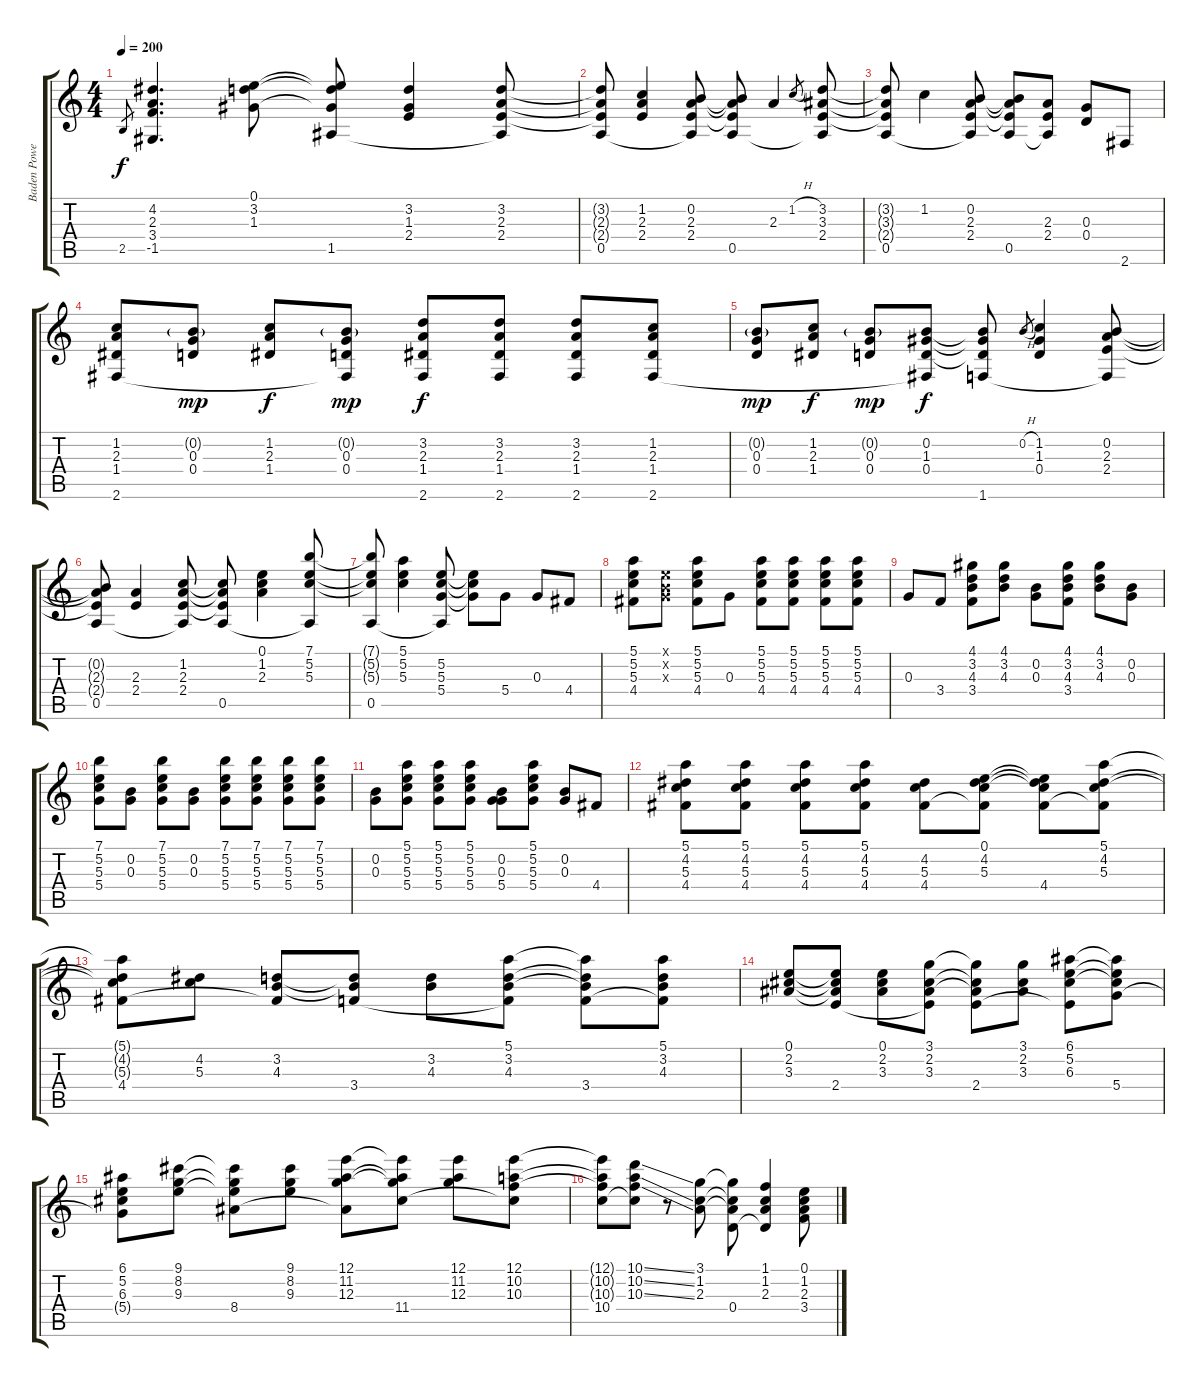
\track ("Baden Powell" "Baden Powe") {instrument acousticguitarsteel}
\staff {score tabs}
\tuning (E4 B3 G3 D3 A2 E2) {hide}
\ts (4 4)
\tempo 200
\clef g2
\ks c
2.5.8{gr dy f} (4.2 2.3 3.4 -1.5).4{d} (0.1 3.2 1.3).8 (0.1{t} 3.2{t} 1.3{t} 1.5).8 (3.2 1.3 2.4).4 (3.2 2.3 2.4 1.5{t}).8 |
(3.2{t} 2.3{t} 2.4{t} 0.5).8 (1.2 2.3 2.4).4 (0.2 2.3 2.4 0.5{t}).8 (0.2{t} 2.3{t} 2.4{t} 0.5).8 2.3.4 1.2{h}.8{gr} (3.2 3.3 2.4 0.5{t}).8 |
(3.2{t} 3.3{t} 2.4{t} 0.5).8 1.2.4 (0.2 2.3 2.4 0.5{t}).8 (0.2{t} 2.3{t} 2.4{t} 0.5).8 (2.3 2.4 0.5{t}).8 (0.3 0.4).8 2.6.8 |
(1.2 2.3 1.4 2.6).8 (0.2{g} 0.3 0.4).8{dy mp} (1.2 2.3 1.4).8{dy f} (0.2{g} 0.3 0.4 2.6{t}).8{dy mp} (3.2 2.3 1.4 2.6).8{dy f} (3.2 2.3 1.4 2.6).8 (3.2 2.3 1.4 2.6).8 (1.2 2.3 1.4 2.6).8 |
(0.2{g} 0.3 0.4).8{dy mp} (1.2 2.3 1.4).8{dy f} (0.2{g} 0.3 0.4).8{dy mp} (0.2 1.3 0.4 2.6{t}).8{dy f} (0.2{t} 1.3{t} 0.4{t} 1.6).8 0.2{h}.8{gr} (1.2 1.3 0.4).4 (0.2 2.3 2.4 1.6{t}).8 |
(0.2{t} 2.3{t} 2.4{t} 0.5).8 (2.3 2.4).4 (1.2 2.3 2.4 0.5{t}).8 (1.2{t} 2.3{t} 2.4{t} 0.5).8 (0.1 1.2 2.3).4 (7.1 5.2 5.3 0.5{t}).8 |
(7.1{t} 5.2{t} 5.3{t} 0.5).8 (5.1 5.2 5.3).4 (5.2 5.3 5.4 0.5{t}).8 (5.2{t} 5.3{t} 5.4{t}).8 5.4.8 0.3.8 4.4.8 |
(5.1 5.2 5.3 4.4).8 (0.1{x} 0.2{x} 0.3{x}).8 (5.1 5.2 5.3 4.4).8 0.3.8 (5.1 5.2 5.3 4.4).8 (5.1 5.2 5.3 4.4).8 (5.1 5.2 5.3 4.4).8 (5.1 5.2 5.3 4.4).8 |
0.3.8 3.4.8 (4.1 3.2 4.3 3.4).8 (4.1 3.2 4.3).8 (0.2 0.3).8 (4.1 3.2 4.3 3.4).8 (4.1 3.2 4.3).8 (0.2 0.3).8 |
(7.1 5.2 5.3 5.4).8 (0.2 0.3).8 (7.1 5.2 5.3 5.4).8 (0.2 0.3).8 (7.1 5.2 5.3 5.4).8 (7.1 5.2 5.3 5.4).8 (7.1 5.2 5.3 5.4).8 (7.1 5.2 5.3 5.4).8 |
(0.2 0.3).8 (5.1 5.2 5.3 5.4).8 (5.1 5.2 5.3 5.4).8 (5.1 5.2 5.3 5.4).8 (0.2 0.3 5.4).8 (5.1 5.2 5.3 5.4).8 (0.2 0.3).8 4.4.8 |
(5.1 4.2 5.3 4.4).8 (5.1 4.2 5.3 4.4).8 (5.1 4.2 5.3 4.4).8 (5.1 4.2 5.3 4.4).8 (4.2 5.3 4.4).8 (0.1 4.2 5.3 4.4{t}).8 (0.1{t} 4.2{t} 5.3{t} 4.4).8 (5.1 4.2 5.3 4.4{t}).8 |
(5.1{t} 4.2{t} 5.3{t} 4.4).8 (4.2 5.3).8 (3.2 4.3 4.4{t}).8 (3.2{t} 4.3{t} 3.4).8 (3.2 4.3).8 (5.1 3.2 4.3 3.4{t}).8 (5.1{t} 3.2{t} 4.3{t} 3.4).8 (5.1 3.2 4.3 3.4{t}).8 |
(0.1 2.2 3.3).8 (0.1{t} 2.2{t} 3.3{t} 2.4).8 (0.1 2.2 3.3).8 (3.1 2.2 3.3 2.4{t}).8 (3.1{t} 2.2{t} 3.3{t} 2.4).8 (3.1 2.2 3.3).8 (6.1 5.2 6.3 2.4{t}).8 (6.1{t} 5.2{t} 6.3{t} 5.4).8 |
(6.1 5.2 6.3 5.4{t}).8 (9.1 8.2 9.3).8 (9.1{t} 8.2{t} 9.3{t} 8.4).8 (9.1 8.2 9.3).8 (12.1 11.2 12.3 8.4{t}).8 (12.1{t} 11.2{t} 12.3{t} 11.4).8 (12.1 11.2 12.3).8 (12.1 10.2 10.3 11.4{t}).8 |
(12.1{t} 10.2{t} 10.3{t} 10.4).8 (10.1{ss} 10.2{ss} 10.3{ss} 10.4{t}).8 r.8 (3.1 1.2 2.3).8 (3.1{t} 1.2{t} 2.3{t} 0.4).8 (1.1 1.2 2.3 0.4{t}).4 (0.1 1.2 2.3 3.4).8
